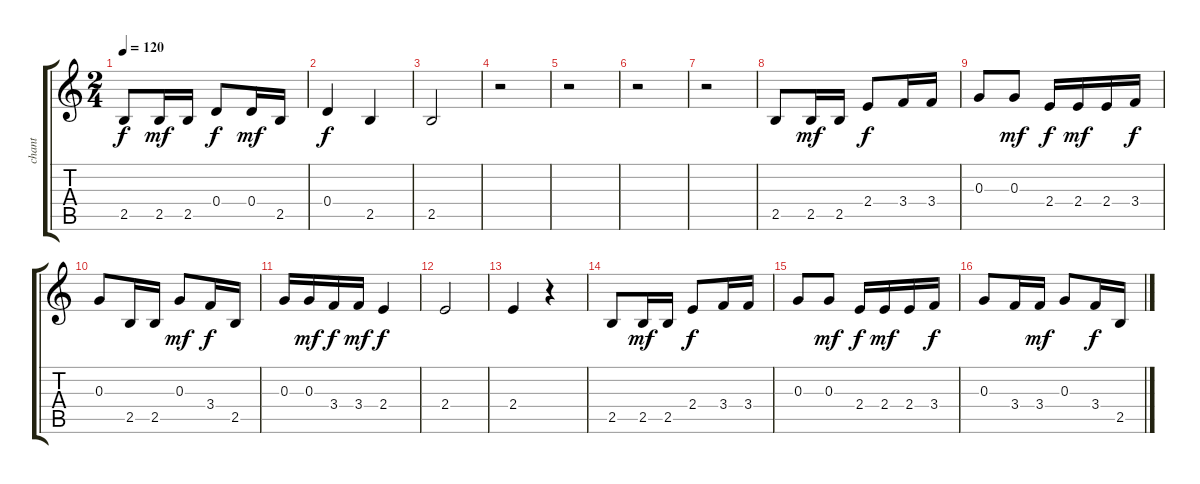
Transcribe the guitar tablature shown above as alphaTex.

\track ("chant" "chant") {instrument acousticguitarnylon}
\staff {score tabs}
\tuning (E4 B3 G3 D3 A2 E2) {hide}
\ts (2 4)
\tempo 120
\clef g2
\ks c
2.5.8{dy f} 2.5.16{dy mf} 2.5.16 0.4.8{dy f} 0.4.16{dy mf} 2.5.16 |
0.4.4{dy f} 2.5.4 |
2.5.2 |
r.2 |
r.2 |
r.2 |
r.2 |
2.5.8 2.5.16{dy mf} 2.5.16 2.4.8{dy f} 3.4.16 3.4.16 |
0.3.8 0.3.8{dy mf} 2.4.16{dy f} 2.4.16{dy mf} 2.4.16 3.4.16{dy f} |
0.3.8 2.5.16 2.5.16 0.3.8{dy mf} 3.4.16{dy f} 2.5.16 |
0.3.16 0.3.16{dy mf} 3.4.16{dy f} 3.4.16{dy mf} 2.4.4{dy f} |
2.4.2 |
2.4.4 r.4 |
2.5.8 2.5.16{dy mf} 2.5.16 2.4.8{dy f} 3.4.16 3.4.16 |
0.3.8 0.3.8{dy mf} 2.4.16{dy f} 2.4.16{dy mf} 2.4.16 3.4.16{dy f} |
0.3.8 3.4.16 3.4.16{dy mf} 0.3.8 3.4.16{dy f} 2.5.16
